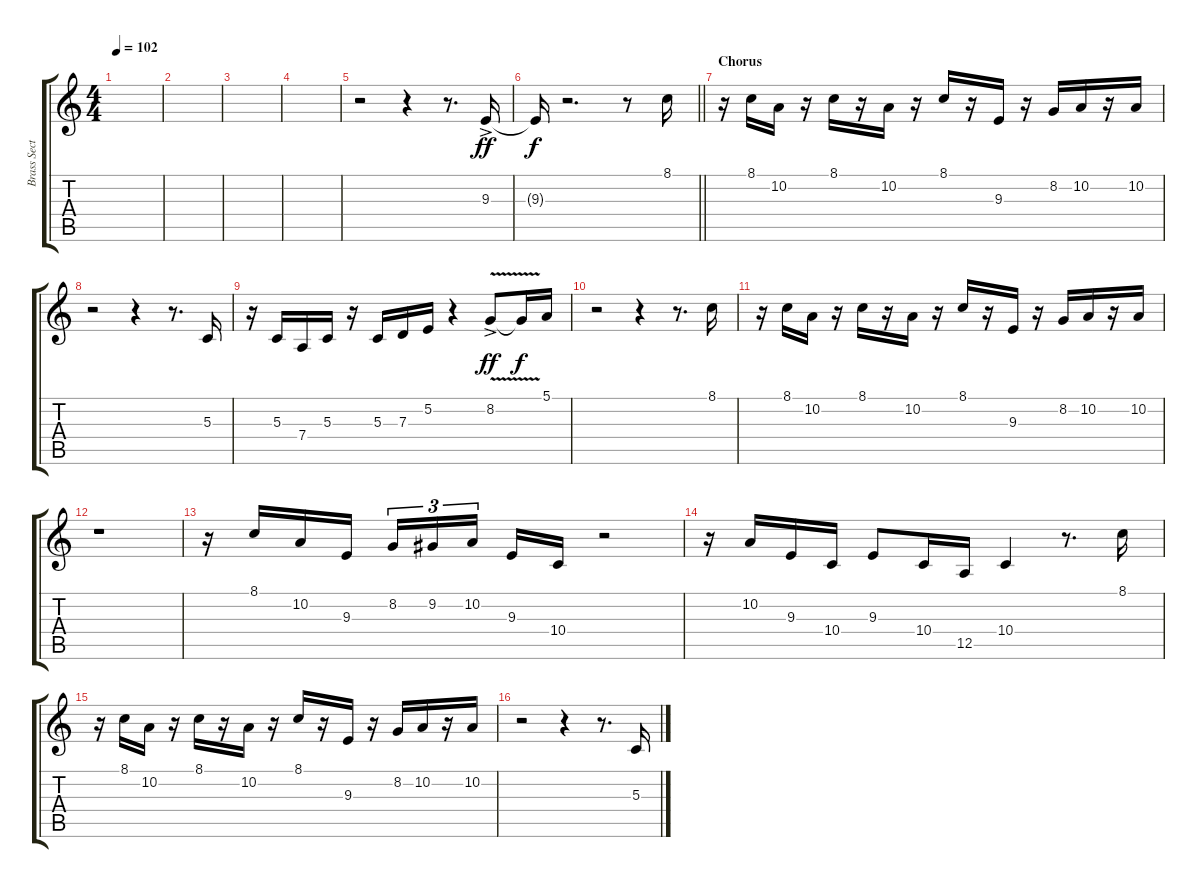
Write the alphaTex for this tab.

\track ("Brass Section" "Brass Sect") {instrument brasssection}
\staff {score tabs}
\tuning (E4 B3 G3 D3 A2 E2) {hide}
\ts (4 4)
\tempo 102
\clef g2
\ks c
|
|
|
|
r.2 r.4 r.8{d} 9.3{ac}.16{dy ff} |
\barLineRight lightlight
9.3{t}.16{dy f} r.2{d} r.8 8.1.16 |
\section ("" "Chorus")
r.16 8.1.16 10.2.16 r.16 8.1.16 r.16 10.2.16 r.16 8.1.16 r.16 9.3.16 r.16 8.2.16 10.2.16 r.16 10.2.16 |
r.2 r.4 r.8{d} 5.3.16 |
r.16 5.3.16 7.4.16 5.3.16 r.16 5.3.16 7.3.16 5.2.16 r.4 8.2{v ac}.8{dy ff} 8.2{t}.16{dy f} 5.1.16 |
r.2 r.4 r.8{d} 8.1.16 |
r.16 8.1.16 10.2.16 r.16 8.1.16 r.16 10.2.16 r.16 8.1.16 r.16 9.3.16 r.16 8.2.16 10.2.16 r.16 10.2.16 |
r.1 |
r.16 8.1.16 10.2.16 9.3.16 8.2.16{tu (3 2)} 9.2.16{tu (3 2)} 10.2.16{tu (3 2) beam splitsecondary} 9.3.16 10.4.16 r.2 |
r.16 10.2.16 9.3.16 10.4.16 9.3.8 10.4.16 12.5.16 10.4.4 r.8{d} 8.1.16 |
r.16 8.1.16 10.2.16 r.16 8.1.16 r.16 10.2.16 r.16 8.1.16 r.16 9.3.16 r.16 8.2.16 10.2.16 r.16 10.2.16 |
r.2 r.4 r.8{d} 5.3.16
